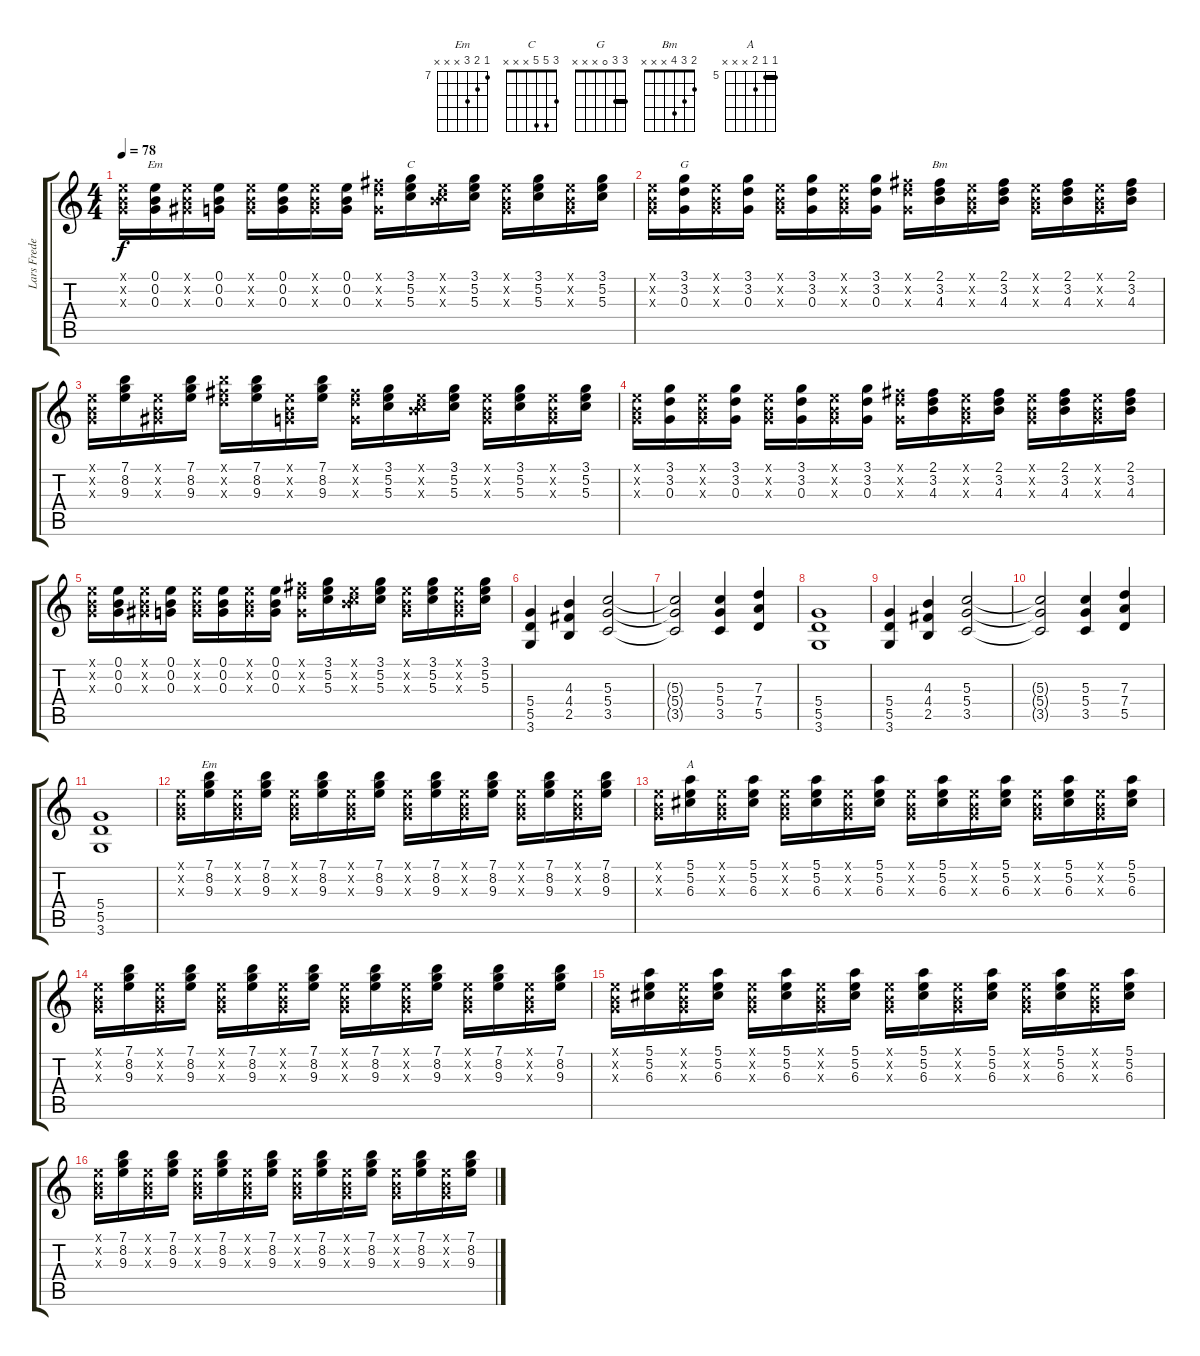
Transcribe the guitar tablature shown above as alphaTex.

\track ("Lars Frederiksen" "Lars Frede") {instrument overdrivenguitar}
\staff {score tabs}
\tuning (E4 B3 G3 D3 A2 E2) {hide}
\chord ("Em" 0 0 0 x x x)
\chord ("C" 3 5 5 x x x)
\chord ("G" 3 3 0 x x x) {barre 3}
\chord ("Bm" 2 3 4 x x x)
\chord ("Em" 7 8 9 x x x) {firstfret 7}
\chord ("A" 5 5 6 x x x) {firstfret 5 barre 5}
\ts (4 4)
\tempo 78
\clef g2
\ks c
(0.1{x} 0.2{x} 0.3{x}).16{dy f} (0.1 0.2 0.3).16{ch "Em"} (0.1{x} 0.2{x} 1.3{x}).16 (0.1 0.2 0.3).16 (0.1{x} 0.2{x} 0.3{x}).16 (0.1 0.2 0.3).16 (0.1{x} 0.2{x} 0.3{x}).16 (0.1 0.2 0.3).16 (2.1{x} 3.2{x} 0.3{x}).16 (3.1 5.2 5.3).16{ch "C"} (0.1{x} 0.2{x} 5.3{x}).16 (3.1 5.2 5.3).16 (0.1{x} 0.2{x} 0.3{x}).16 (3.1 5.2 5.3).16 (0.1{x} 0.2{x} 0.3{x}).16 (3.1 5.2 5.3).16 |
(0.1{x} 0.2{x} 0.3{x}).16 (3.1 3.2 0.3).16{ch "G"} (0.1{x} 0.2{x} 0.3{x}).16 (3.1 3.2 0.3).16 (0.1{x} 0.2{x} 0.3{x}).16 (3.1 3.2 0.3).16 (0.1{x} 0.2{x} 0.3{x}).16 (3.1 3.2 0.3).16 (2.1{x} 3.2{x} 0.3{x}).16 (2.1 3.2 4.3).16{ch "Bm"} (0.1{x} 0.2{x} 0.3{x}).16 (2.1 3.2 4.3).16 (0.1{x} 0.2{x} 0.3{x}).16 (2.1 3.2 4.3).16 (0.1{x} 0.2{x} 0.3{x}).16 (2.1 3.2 4.3).16 |
(0.1{x} 0.2{x} 0.3{x}).16 (7.1 8.2 9.3).16 (0.1{x} 0.2{x} 1.3{x}).16 (7.1 8.2 9.3).16 (7.1{x} 7.2{x} 7.3{x}).16 (7.1 8.2 9.3).16 (0.1{x} 0.2{x} 0.3{x}).16 (7.1 8.2 9.3).16 (2.1{x} 3.2{x} 0.3{x}).16 (3.1 5.2 5.3).16 (0.1{x} 0.2{x} 5.3{x}).16 (3.1 5.2 5.3).16 (0.1{x} 0.2{x} 0.3{x}).16 (3.1 5.2 5.3).16 (0.1{x} 0.2{x} 0.3{x}).16 (3.1 5.2 5.3).16 |
(0.1{x} 0.2{x} 0.3{x}).16 (3.1 3.2 0.3).16 (0.1{x} 0.2{x} 0.3{x}).16 (3.1 3.2 0.3).16 (0.1{x} 0.2{x} 0.3{x}).16 (3.1 3.2 0.3).16 (0.1{x} 0.2{x} 0.3{x}).16 (3.1 3.2 0.3).16 (2.1{x} 3.2{x} 0.3{x}).16 (2.1 3.2 4.3).16 (0.1{x} 0.2{x} 0.3{x}).16 (2.1 3.2 4.3).16 (0.1{x} 0.2{x} 0.3{x}).16 (2.1 3.2 4.3).16 (0.1{x} 0.2{x} 0.3{x}).16 (2.1 3.2 4.3).16 |
(0.1{x} 0.2{x} 0.3{x}).16 (0.1 0.2 0.3).16 (0.1{x} 0.2{x} 1.3{x}).16 (0.1 0.2 0.3).16 (0.1{x} 0.2{x} 0.3{x}).16 (0.1 0.2 0.3).16 (0.1{x} 0.2{x} 0.3{x}).16 (0.1 0.2 0.3).16 (2.1{x} 3.2{x} 0.3{x}).16 (3.1 5.2 5.3).16 (0.1{x} 0.2{x} 5.3{x}).16 (3.1 5.2 5.3).16 (0.1{x} 0.2{x} 0.3{x}).16 (3.1 5.2 5.3).16 (0.1{x} 0.2{x} 0.3{x}).16 (3.1 5.2 5.3).16 |
(5.4 5.5 3.6).4 (4.3 4.4 2.5).4 (5.3 5.4 3.5).2 |
(5.3{t} 5.4{t} 3.5{t}).2 (5.3 5.4 3.5).4 (7.3 7.4 5.5).4 |
(5.4 5.5 3.6).1 |
(5.4 5.5 3.6).4 (4.3 4.4 2.5).4 (5.3 5.4 3.5).2 |
(5.3{t} 5.4{t} 3.5{t}).2 (5.3 5.4 3.5).4 (7.3 7.4 5.5).4 |
(5.4 5.5 3.6).1 |
(0.1{x} 0.2{x} 0.3{x}).16 (7.1 8.2 9.3).16{ch "Em"} (0.1{x} 0.2{x} 0.3{x}).16 (7.1 8.2 9.3).16 (0.1{x} 0.2{x} 0.3{x}).16 (7.1 8.2 9.3).16 (0.1{x} 0.2{x} 0.3{x}).16 (7.1 8.2 9.3).16 (0.1{x} 0.2{x} 0.3{x}).16 (7.1 8.2 9.3).16 (0.1{x} 0.2{x} 0.3{x}).16 (7.1 8.2 9.3).16 (0.1{x} 0.2{x} 0.3{x}).16 (7.1 8.2 9.3).16 (0.1{x} 0.2{x} 0.3{x}).16 (7.1 8.2 9.3).16 |
(0.1{x} 0.2{x} 0.3{x}).16 (5.1 5.2 6.3).16{ch "A"} (0.1{x} 0.2{x} 0.3{x}).16 (5.1 5.2 6.3).16 (0.1{x} 0.2{x} 0.3{x}).16 (5.1 5.2 6.3).16 (0.1{x} 0.2{x} 0.3{x}).16 (5.1 5.2 6.3).16 (0.1{x} 0.2{x} 0.3{x}).16 (5.1 5.2 6.3).16 (0.1{x} 0.2{x} 0.3{x}).16 (5.1 5.2 6.3).16 (0.1{x} 0.2{x} 0.3{x}).16 (5.1 5.2 6.3).16 (0.1{x} 0.2{x} 0.3{x}).16 (5.1 5.2 6.3).16 |
(0.1{x} 0.2{x} 0.3{x}).16 (7.1 8.2 9.3).16 (0.1{x} 0.2{x} 0.3{x}).16 (7.1 8.2 9.3).16 (0.1{x} 0.2{x} 0.3{x}).16 (7.1 8.2 9.3).16 (0.1{x} 0.2{x} 0.3{x}).16 (7.1 8.2 9.3).16 (0.1{x} 0.2{x} 0.3{x}).16 (7.1 8.2 9.3).16 (0.1{x} 0.2{x} 0.3{x}).16 (7.1 8.2 9.3).16 (0.1{x} 0.2{x} 0.3{x}).16 (7.1 8.2 9.3).16 (0.1{x} 0.2{x} 0.3{x}).16 (7.1 8.2 9.3).16 |
(0.1{x} 0.2{x} 0.3{x}).16 (5.1 5.2 6.3).16 (0.1{x} 0.2{x} 0.3{x}).16 (5.1 5.2 6.3).16 (0.1{x} 0.2{x} 0.3{x}).16 (5.1 5.2 6.3).16 (0.1{x} 0.2{x} 0.3{x}).16 (5.1 5.2 6.3).16 (0.1{x} 0.2{x} 0.3{x}).16 (5.1 5.2 6.3).16 (0.1{x} 0.2{x} 0.3{x}).16 (5.1 5.2 6.3).16 (0.1{x} 0.2{x} 0.3{x}).16 (5.1 5.2 6.3).16 (0.1{x} 0.2{x} 0.3{x}).16 (5.1 5.2 6.3).16 |
(0.1{x} 0.2{x} 0.3{x}).16 (7.1 8.2 9.3).16 (0.1{x} 0.2{x} 0.3{x}).16 (7.1 8.2 9.3).16 (0.1{x} 0.2{x} 0.3{x}).16 (7.1 8.2 9.3).16 (0.1{x} 0.2{x} 0.3{x}).16 (7.1 8.2 9.3).16 (0.1{x} 0.2{x} 0.3{x}).16 (7.1 8.2 9.3).16 (0.1{x} 0.2{x} 0.3{x}).16 (7.1 8.2 9.3).16 (0.1{x} 0.2{x} 0.3{x}).16 (7.1 8.2 9.3).16 (0.1{x} 0.2{x} 0.3{x}).16 (7.1 8.2 9.3).16
